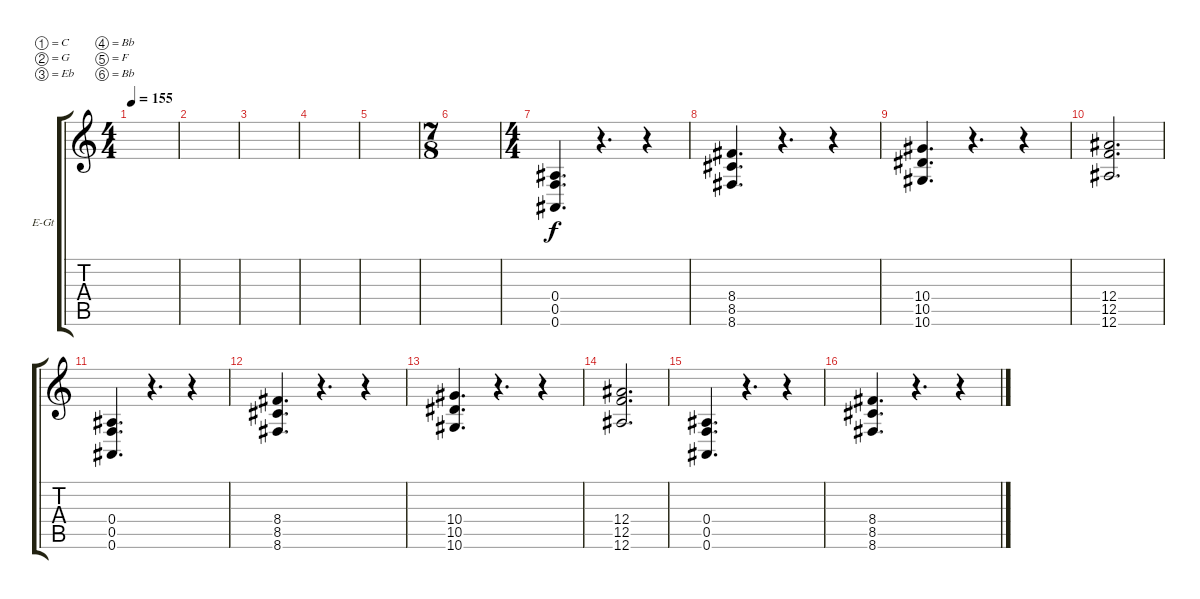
\defaultSystemsLayout 4
\bracketExtendMode groupsimilarinstruments
\firstSystemTrackNameOrientation horizontal
\otherSystemsTrackNameOrientation horizontal
\track ("Wah" "E-Gt") {instrument overdrivenguitar}
\staff {score tabs}
\tuning (C4 G3 Eb3 Bb2 F2 Bb1)
\ts (4 4)
\tempo 155
\clef g2
\ks c
|
|
|
|
|
\ts (7 8)
|
\ts (4 4)
(0.6 0.5 0.4).4{d} r.4{d} r.4 |
(8.6 8.5 8.4).4{d} r.4{d} r.4 |
(10.6 10.5 10.4).4{d} r.4{d} r.4 |
(12.6 12.5 12.4).2{d} |
(0.6 0.5 0.4).4{d} r.4{d} r.4 |
(8.6 8.5 8.4).4{d} r.4{d} r.4 |
(10.6 10.5 10.4).4{d} r.4{d} r.4 |
(12.6 12.5 12.4).2{d} |
(0.6 0.5 0.4).4{d} r.4{d} r.4 |
(8.6 8.5 8.4).4{d} r.4{d} r.4
